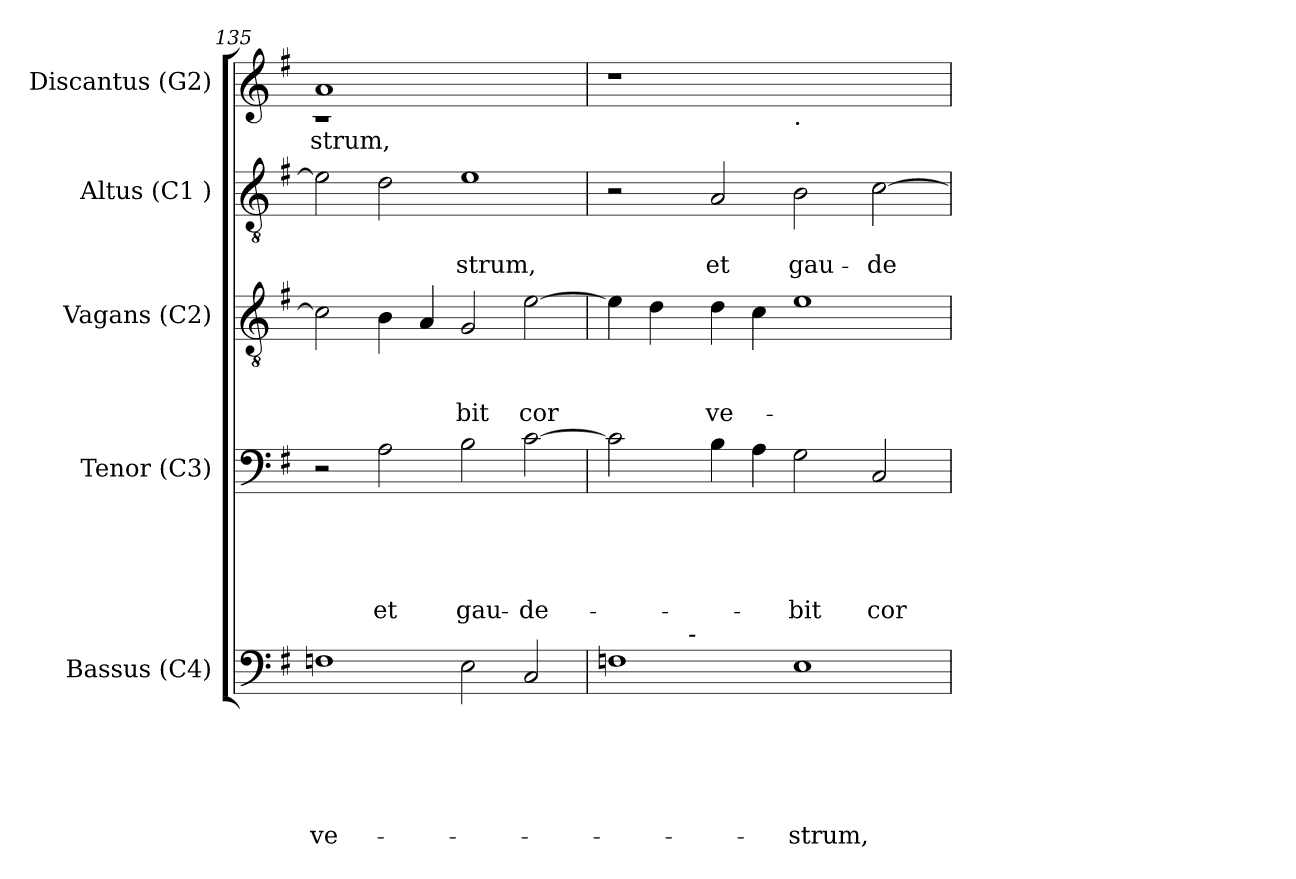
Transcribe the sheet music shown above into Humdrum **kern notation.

**kern	**text	**text	**text	**text	**text	**text	**kern	**text	**text	**text	**text	**text	**kern	**text	**text	**text	**kern	**text	**text	**kern	**text
*part5	*part5	*part5	*part5	*part5	*part5	*part5	*part4	*part4	*part4	*part4	*part4	*part4	*part3	*part3	*part3	*part3	*part2	*part2	*part2	*part1	*part1
*staff5	*staff5	*staff5	*staff5	*staff5	*staff5	*staff5	*staff4	*staff4	*staff4	*staff4	*staff4	*staff4	*staff3	*staff3	*staff3	*staff3	*staff2	*staff2	*staff2	*staff1	*staff1
*I"Bassus (C4)	*	*	*	*	*	*	*I"Tenor (C3)	*	*	*	*	*	*I"Vagans (C2)	*	*	*	*I"Altus (C1 )	*	*	*I"Discantus (G2)	*
*I'B.	*	*	*	*	*	*	*I'T.	*	*	*	*	*	*I'V.	*	*	*	*I'A.	*	*	*I'D.	*
*clefF4	*	*	*	*	*	*	*clefF4	*	*	*	*	*	*clefGv2	*	*	*	*clefGv2	*	*	*clefG2	*
*k[f#]	*	*	*	*	*	*	*k[f#]	*	*	*	*	*	*k[f#]	*	*	*	*k[f#]	*	*	*k[f#]	*
*G:	*	*	*	*	*	*	*G:	*	*	*	*	*	*G:	*	*	*	*G:	*	*	*G:	*
=135	=135	=135	=135	=135	=135	=135	=135	=135	=135	=135	=135	=135	=135	=135	=135	=135	=135	=135	=135	=135	=135
*	*	*	*	*	*	*	*	*	*	*	*	*	*	*	*	*	*	*	*	*^	*
!	!	!	!	!	!	!LO:LY:b	!	!	!	!	!	!	!	!	!	!	!	!	!	!	!LO:N:vis=1	!LO:LY:b
1F	.	.	.	.	.	ve-	2r	.	.	.	.	.	2c\]	.	.	.	2e\]	.	.	1a	0rc	-strum,
!	!	!	!	!	!	!	!	!	!	!	!	!LO:LY:b	!	!	!	!	!	!	!	!	!	!
.	.	.	.	.	.	.	2A\	.	.	.	.	et	4B\	.	.	.	2d\	.	.	.	.	.
.	.	.	.	.	.	.	.	.	.	.	.	.	4A/	.	.	.	.	.	.	.	.	.
!	!	!	!	!	!	!	!	!	!	!	!	!LO:LY:b	!	!	!	!LO:LY:b	!	!	!LO:LY:b	!	!	!
2E\	.	.	.	.	.	.	2B\	.	.	.	.	gau-	2G/	.	.	-bit	1e	.	-strum,	1ryy	.	.
!	!	!	!	!	!	!	!	!	!	!	!	!LO:LY:b	!	!	!	!LO:LY:b	!	!	!	!	!	!
2C/	.	.	.	.	.	.	[<2c\	.	.	.	.	-de-	[<2e\	.	.	cor	.	.	.	.	.	.
*	*	*	*	*	*	*	*	*	*	*	*	*	*	*	*	*	*	*	*	*v	*v	*
!!LO:LB:g=z
=136	=136	=136	=136	=136	=136	=136	=136	=136	=136	=136	=136	=136	=136	=136	=136	=136	=136	=136	=136	=136	=136
*^	*	*	*	*	*	*	*	*	*	*	*	*	*	*	*	*	*	*	*	*	*
1F	4ryy	.	.	.	.	.	.	2c\]	.	.	.	.	.	4e\]	.	.	.	2r	.	.	1r	.
.	8ryy	.	.	.	.	.	.	.	.	.	.	.	.	4d\	.	.	.	.	.	.	.	.
.	32ryy	.	.	.	.	.	.	.	.	.	.	.	.	.	.	.	.	.	.	.	.	.
!	!LO:TX:a:t=-	!	!	!	!	!	!	!	!	!	!	!	!	!	!	!	!	!	!	!	!	!
.	1ryy	.	.	.	.	.	.	.	.	.	.	.	.	.	.	.	.	.	.	.	.	.
!	!	!	!	!	!	!	!	!	!	!	!	!	!	!	!	!	!LO:LY:b	!	!	!LO:LY:b	!	!
.	.	.	.	.	.	.	.	4B\	.	.	.	.	.	4d\	.	.	ve-	2A/	.	et	.	.
.	.	.	.	.	.	.	.	4A\	.	.	.	.	.	4c\	.	.	.	.	.	.	.	.
!	!	!	!	!	!	!	!	!	!	!	!	!	!	!	!	!	!	!	!	!	!LO:TX:b:t=.	!
!	!	!	!	!	!	!	!LO:LY:b	!	!	!	!	!	!LO:LY:b	!	!	!	!	!	!	!LO:LY:b	!	!
1E	.	.	.	.	.	.	-strum,	2G\	.	.	.	.	-bit	1e	.	.	.	2B\	.	gau-	1ryy	.
.	2ryy	.	.	.	.	.	.	.	.	.	.	.	.	.	.	.	.	.	.	.	.	.
!	!	!	!	!	!	!	!	!	!	!	!	!	!LO:LY:b	!	!	!	!	!	!	!LO:LY:b	!	!
.	.	.	.	.	.	.	.	2C/	.	.	.	.	cor	.	.	.	.	[>2c\	.	-de-	.	.
.	16.ryy	.	.	.	.	.	.	.	.	.	.	.	.	.	.	.	.	.	.	.	.	.
*v	*v	*	*	*	*	*	*	*	*	*	*	*	*	*	*	*	*	*	*	*	*	*
=	=	=	=	=	=	=	=	=	=	=	=	=	=	=	=	=	=	=	=	=	=
*-	*-	*-	*-	*-	*-	*-	*-	*-	*-	*-	*-	*-	*-	*-	*-	*-	*-	*-	*-	*-	*-
